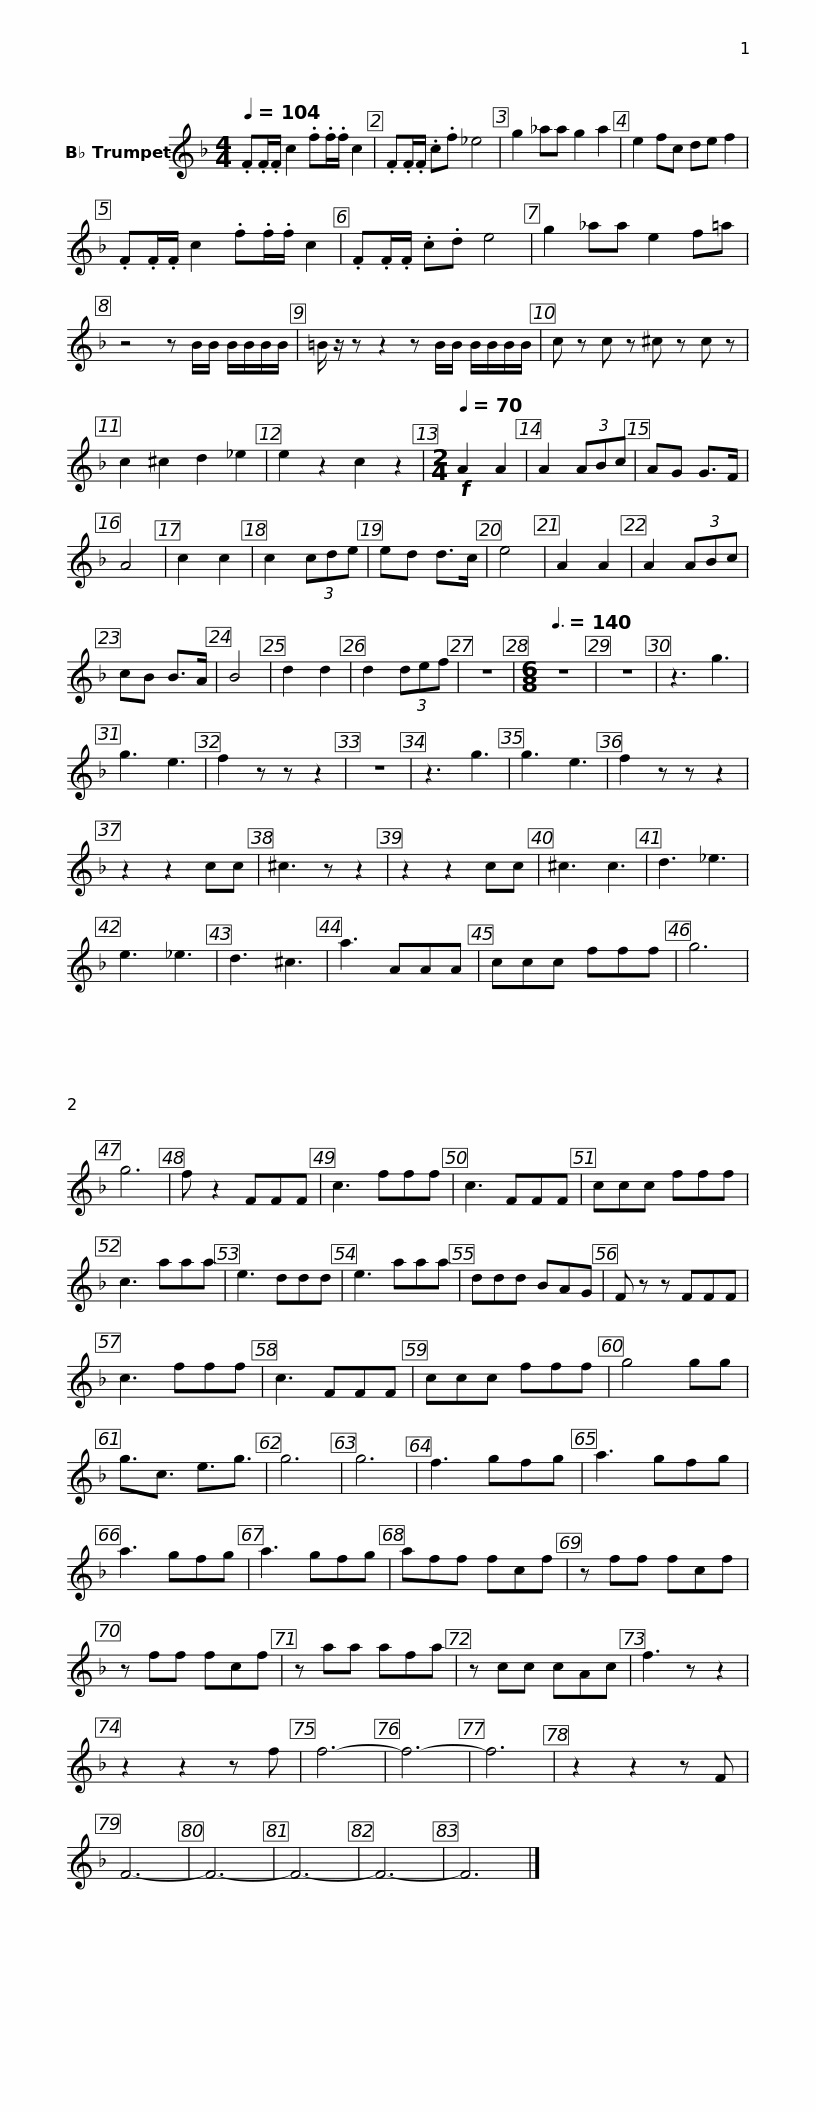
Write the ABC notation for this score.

X:1
L:1/8
Q:1/4=104
M:4/4
I:linebreak $
K:none
V:1 treble transpose=-2
V:1
[K:F] .F.F/.F/ c2 .f.f/.f/ c2 | .F.F/.F/ .c.f _e4 | g2 _aa g2 a2 | e2 fc de f2 | .F.F/.F/ c2 .f.f/.f/ c2 | %5
 .F.F/.F/ .c.d e4 |$ g2 _aa e2 f=a | z4 z B/B/ B/B/B/B/ | =B/ z/ z z2 z B/B/ B/B/B/B/ | c z c z ^c z c z | %10
 c2 ^c2 d2 _e2 | e2 z2 c2 z2 |$[M:2/4]!f![Q:1/4=70] A2 A2 | A2 (3ABc | AG G>F | %15
 A4 | c2 c2 | c2 (3cde | ed d>c | e4 | %20
 A2 A2 | A2 (3ABc | cB B>A | B4 | d2 d2 |$ %25
 d2 (3def | z4 |[M:6/8][Q:3/8=140] z6 | z6 | z3 g3 | %30
 g3 e3 | f2 z z z2 | z6 | z3 g3 | g3 e3 | %35
 f2 z z z2 | z2 z2 cc | ^c3 z z2 |$ z2 z2 cc | ^c3 c3 | %40
 d3 _e3 | e3 _e3 | d3 ^c3 | a3 AAA | ccc fff | %45
 g6 | g6 | f z2 FFF | c3 fff |$ c3 FFF | %50
 ccc fff | c3 aaa | e3 ddd | e3 aaa | ddd BAG | %55
 F z z FFF | c3 fff |$ c3 FFF | ccc fff | g4 gg | %60
 g3/2c3/2 e3/2g3/2 | g6 | g6 | f3 gfg | a3 gfg | %65
 a3 gfg | a3 gfg |$ aff fcf | z ff fcf | z ff fcf | %70
 z aa afa | z cc cAc | f3 z z2 | z2 z2 z f | f6- | %75
 f6- | f6 |$ z2 z2 z F | F6- | F6- | %80
 F6- | F6- | F6 |] %83
